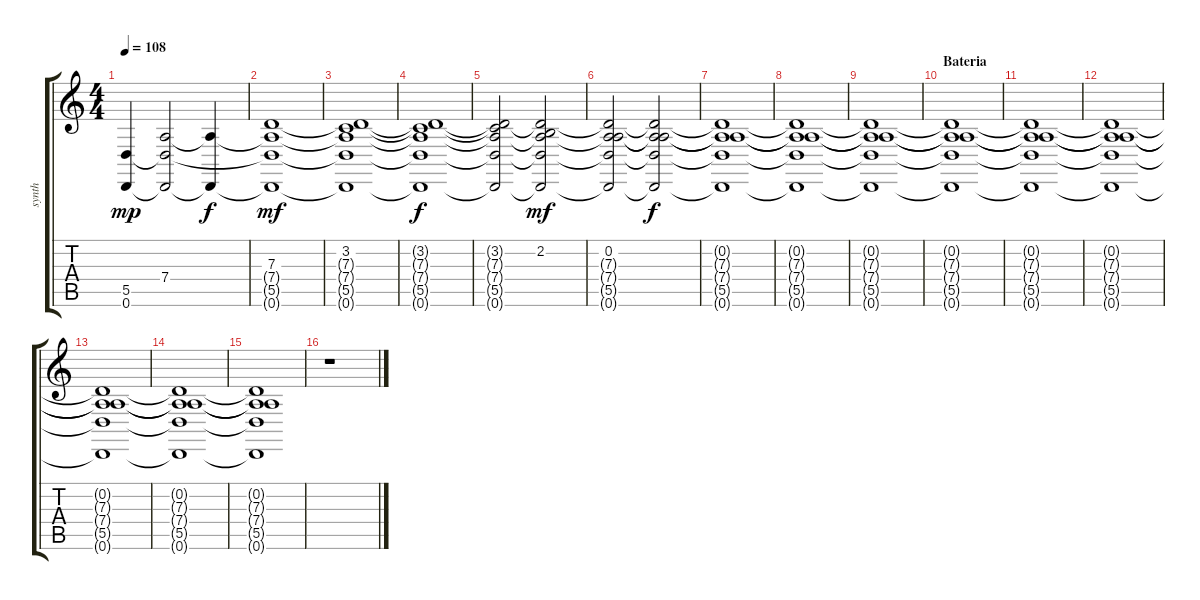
\track ("synth" "synth") {instrument cello}
\staff {score tabs}
\tuning (D4 A3 G3 D3 A2 D2) {hide}
\ts (4 4)
\tempo 108
\clef g2
\ks c
(5.5 0.6).4{dy mp instrument cello} (7.4 5.5{t} 0.6{t}).2 (7.4{t} 0.6{t}).4{dy f} |
(7.3 7.4{t} 5.5{t} 0.6{t}).1{dy mf} |
(3.2 7.3{t} 7.4{t} 5.5{t} 0.6{t}).1 |
(3.2{t} 7.3{t} 7.4{t} 5.5{t} 0.6{t}).1{dy f} |
(3.2{t} 7.3{t} 7.4{t} 5.5{t} 0.6{t}).2 (2.2 7.3{t} 7.4{t} 5.5{t} 0.6{t}).2{dy mf} |
(0.2 7.3{t} 7.4{t} 5.5{t} 0.6{t}).2 (0.2{t} 7.3{t} 7.4{t} 5.5{t} 0.6{t}).2{dy f} |
(0.2{t} 7.3{t} 7.4{t} 5.5{t} 0.6{t}).1 |
(0.2{t} 7.3{t} 7.4{t} 5.5{t} 0.6{t}).1 |
(0.2{t} 7.3{t} 7.4{t} 5.5{t} 0.6{t}).1 |
\section ("" "Bateria")
(0.2{t} 7.3{t} 7.4{t} 5.5{t} 0.6{t}).1 |
(0.2{t} 7.3{t} 7.4{t} 5.5{t} 0.6{t}).1 |
(0.2{t} 7.3{t} 7.4{t} 5.5{t} 0.6{t}).1 |
(0.2{t} 7.3{t} 7.4{t} 5.5{t} 0.6{t}).1 |
(0.2{t} 7.3{t} 7.4{t} 5.5{t} 0.6{t}).1 |
(0.2{t} 7.3{t} 7.4{t} 5.5{t} 0.6{t}).1 |
r.1
